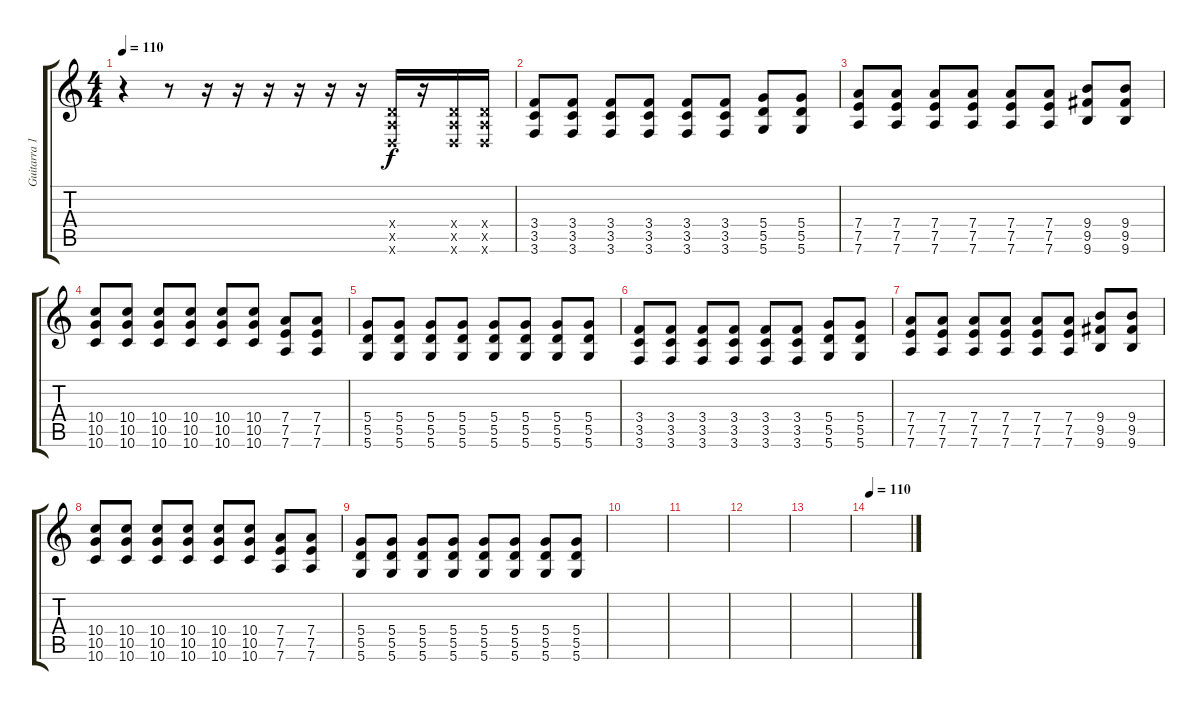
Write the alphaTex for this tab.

\track ("Guitarra 1" "Guitarra 1") {instrument distortionguitar}
\staff {score tabs}
\tuning (E4 B3 G3 D3 A2 D2) {hide}
\ts (4 4)
\tempo 110
\clef g2
\ks c
r.4{dy f} r.8 r.16 r.16 r.16 r.16 r.16 r.16 (0.4{x} 0.5{x} 0.6{x}).16{volume 10} r.16 (0.4{x} 0.5{x} 0.6{x}).16 (0.4{x} 0.5{x} 0.6{x}).16 |
(3.4 3.5 3.6).8 (3.4 3.5 3.6).8 (3.4 3.5 3.6).8 (3.4 3.5 3.6).8 (3.4 3.5 3.6).8 (3.4 3.5 3.6).8 (5.4 5.5 5.6).8 (5.4 5.5 5.6).8 |
(7.4 7.5 7.6).8 (7.4 7.5 7.6).8 (7.4 7.5 7.6).8 (7.4 7.5 7.6).8 (7.4 7.5 7.6).8 (7.4 7.5 7.6).8 (9.4 9.5 9.6).8 (9.4 9.5 9.6).8 |
(10.4 10.5 10.6).8 (10.4 10.5 10.6).8 (10.4 10.5 10.6).8 (10.4 10.5 10.6).8 (10.4 10.5 10.6).8 (10.4 10.5 10.6).8 (7.4 7.5 7.6).8 (7.4 7.5 7.6).8 |
(5.4 5.5 5.6).8 (5.4 5.5 5.6).8 (5.4 5.5 5.6).8 (5.4 5.5 5.6).8 (5.4 5.5 5.6).8 (5.4 5.5 5.6).8 (5.4 5.5 5.6).8 (5.4 5.5 5.6).8 |
(3.4 3.5 3.6).8 (3.4 3.5 3.6).8 (3.4 3.5 3.6).8 (3.4 3.5 3.6).8 (3.4 3.5 3.6).8 (3.4 3.5 3.6).8 (5.4 5.5 5.6).8 (5.4 5.5 5.6).8 |
(7.4 7.5 7.6).8 (7.4 7.5 7.6).8 (7.4 7.5 7.6).8 (7.4 7.5 7.6).8 (7.4 7.5 7.6).8 (7.4 7.5 7.6).8 (9.4 9.5 9.6).8 (9.4 9.5 9.6).8 |
(10.4 10.5 10.6).8 (10.4 10.5 10.6).8 (10.4 10.5 10.6).8 (10.4 10.5 10.6).8 (10.4 10.5 10.6).8 (10.4 10.5 10.6).8 (7.4 7.5 7.6).8 (7.4 7.5 7.6).8 |
(5.4 5.5 5.6).8 (5.4 5.5 5.6).8 (5.4 5.5 5.6).8 (5.4 5.5 5.6).8 (5.4 5.5 5.6).8 (5.4 5.5 5.6).8 (5.4 5.5 5.6).8 (5.4 5.5 5.6).8 |
|
|
|
|
\tempo 110
